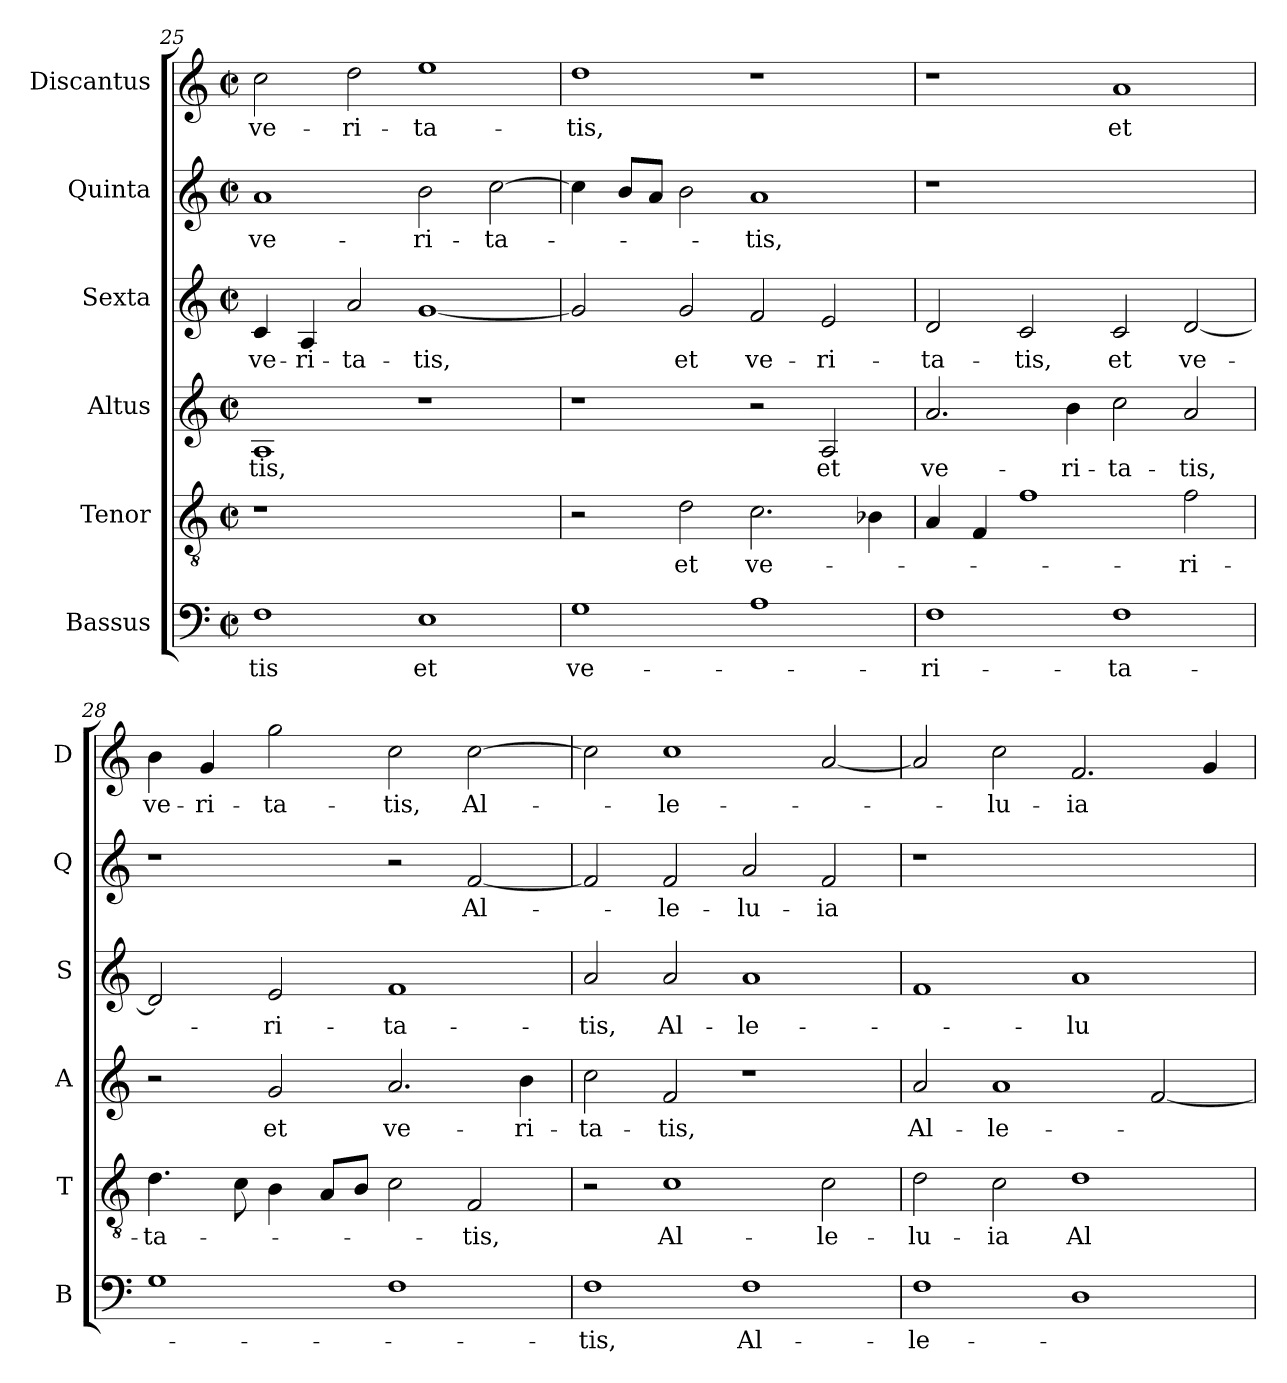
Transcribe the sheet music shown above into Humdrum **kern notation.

**kern	**text	**kern	**text	**kern	**text	**kern	**text	**kern	**text	**kern	**text
*part6	*part6	*part5	*part5	*part4	*part4	*part3	*part3	*part2	*part2	*part1	*part1
*staff6	*staff6	*staff5	*staff5	*staff4	*staff4	*staff3	*staff3	*staff2	*staff2	*staff1	*staff1
*I"Bassus	*	*I"Tenor	*	*I"Altus	*	*I"Sexta	*	*I"Quinta	*	*I"Discantus	*
*I'B	*	*I'T	*	*I'A	*	*I'S	*	*I'Q	*	*I'D	*
*clefF4	*	*clefGv2	*	*clefG2	*	*clefG2	*	*clefG2	*	*clefG2	*
*k[]	*	*k[]	*	*k[]	*	*k[]	*	*k[]	*	*k[]	*
*C:	*	*C:	*	*C:	*	*C:	*	*C:	*	*C:	*
*M2/2	*	*M2/2	*	*M2/2	*	*M2/2	*	*M2/2	*	*M2/2	*
*met(c|)	*	*met(c|)	*	*met(c|)	*	*met(c|)	*	*met(c|)	*	*met(c|)	*
=25	=25	=25	=25	=25	=25	=25	=25	=25	=25	=25	=25
!	!LO:LY:b	!	!	!	!LO:LY:b	!	!LO:LY:b	!	!LO:LY:b	!	!LO:LY:b
1F	-tis	1r	.	1A	-tis,	4c/	ve-	1a	ve-	2cc\	ve-
!	!	!	!	!	!	!	!LO:LY:b	!	!	!	!
.	.	.	.	.	.	4A/	-ri-	.	.	.	.
!	!	!	!	!	!	!	!LO:LY:b	!	!	!	!LO:LY:b
.	.	.	.	.	.	2a/	-ta-	.	.	2dd\	-ri-
!	!LO:LY:b	!	!	!	!	!	!LO:LY:b	!	!LO:LY:b	!	!LO:LY:b
1E	et	1ryy	.	1r	.	[1g	-tis,	2b\	-ri-	1ee	-ta-
!	!	!	!	!	!	!	!	!	!LO:LY:b	!	!
.	.	.	.	.	.	.	.	[2cc\	-ta-	.	.
!!LO:PB:g=z
=26	=26	=26	=26	=26	=26	=26	=26	=26	=26	=26	=26
!	!LO:LY:b	!	!	!	!	!	!	!	!	!	!LO:LY:b
1G	ve-	2r	.	1r	.	2g/]	.	4cc\]	.	1dd	-tis,
.	.	.	.	.	.	.	.	8b/L	.	.	.
.	.	.	.	.	.	.	.	8a/J	.	.	.
!	!	!	!LO:LY:b	!	!	!	!LO:LY:b	!	!	!	!
.	.	2d\	et	.	.	2g/	et	2b\	.	.	.
!	!	!	!LO:LY:b	!	!	!	!LO:LY:b	!	!LO:LY:b	!	!
1A	.	2.c\	ve-	2r	.	2f/	ve-	1a	-tis,	1r	.
!	!	!	!	!	!LO:LY:b	!	!LO:LY:b	!	!	!	!
.	.	.	.	2A/	et	2e/	-ri-	.	.	.	.
.	.	4B-X\	.	.	.	.	.	.	.	.	.
=27	=27	=27	=27	=27	=27	=27	=27	=27	=27	=27	=27
!	!LO:LY:b	!	!	!	!LO:LY:b	!	!LO:LY:b	!	!	!	!
1F	-ri-	4A/	.	2.a/	ve-	2d/	-ta-	1r	.	1r	.
.	.	4F/	.	.	.	.	.	.	.	.	.
!	!	!	!	!	!	!	!LO:LY:b	!	!	!	!
.	.	1f	.	.	.	2c/	-tis,	.	.	.	.
!	!	!	!	!	!LO:LY:b	!	!	!	!	!	!
.	.	.	.	4b\	-ri-	.	.	.	.	.	.
!	!LO:LY:b	!	!	!	!LO:LY:b	!	!LO:LY:b	!	!	!	!LO:LY:b
1F	-ta-	.	.	2cc\	-ta-	2c/	et	1ryy	.	1a	et
!	!	!	!LO:LY:b	!	!LO:LY:b	!	!LO:LY:b	!	!	!	!
.	.	2f\	-ri-	2a/	-tis,	[2d/	ve-	.	.	.	.
=28	=28	=28	=28	=28	=28	=28	=28	=28	=28	=28	=28
!	!	!	!LO:LY:b	!	!	!	!	!	!	!	!LO:LY:b
1G	.	4.d\	-ta-	2r	.	2d/]	.	1r	.	4b\	ve-
!	!	!	!	!	!	!	!	!	!	!	!LO:LY:b
.	.	.	.	.	.	.	.	.	.	4g/	-ri-
.	.	8c\	.	.	.	.	.	.	.	.	.
!	!	!	!	!	!LO:LY:b	!	!LO:LY:b	!	!	!	!LO:LY:b
.	.	4B\	.	2g/	et	2e/	-ri-	.	.	2gg\	-ta-
.	.	8A/L	.	.	.	.	.	.	.	.	.
.	.	8B/J	.	.	.	.	.	.	.	.	.
!	!	!	!	!	!LO:LY:b	!	!LO:LY:b	!	!	!	!LO:LY:b
1F	.	2c\	.	2.a/	ve-	1f	-ta-	2r	.	2cc\	-tis,
!	!	!	!LO:LY:b	!	!	!	!	!	!LO:LY:b	!	!LO:LY:b
.	.	2F/	-tis,	.	.	.	.	[2f/	Al-	[2cc\	Al-
!	!	!	!	!	!LO:LY:b	!	!	!	!	!	!
.	.	.	.	4b\	-ri-	.	.	.	.	.	.
=29	=29	=29	=29	=29	=29	=29	=29	=29	=29	=29	=29
!	!LO:LY:b	!	!	!	!LO:LY:b	!	!LO:LY:b	!	!	!	!
1F	-tis,	2r	.	2cc\	-ta-	2a/	-tis,	2f/]	.	2cc\]	.
!	!	!	!LO:LY:b	!	!LO:LY:b	!	!LO:LY:b	!	!LO:LY:b	!	!LO:LY:b
.	.	1c	Al-	2f/	-tis,	2a/	Al-	2f/	-le-	1cc	-le-
!	!LO:LY:b	!	!	!	!	!	!LO:LY:b	!	!LO:LY:b	!	!
1F	Al-	.	.	1r	.	1a	-le-	2a/	-lu-	.	.
!	!	!	!LO:LY:b	!	!	!	!	!	!LO:LY:b	!	!
.	.	2c\	-le-	.	.	.	.	2f/	-ia	[2a/	.
!!LO:LB:g=z
=30	=30	=30	=30	=30	=30	=30	=30	=30	=30	=30	=30
!	!LO:LY:b	!	!LO:LY:b	!	!LO:LY:b	!	!	!	!	!	!
1F	-le-	2d\	-lu-	2a/	Al-	1f	.	1r	.	2a/]	.
!	!	!	!LO:LY:b	!	!LO:LY:b	!	!	!	!	!	!LO:LY:b
.	.	2c\	-ia	1a	-le-	.	.	.	.	2cc\	-lu-
!	!	!	!LO:LY:b	!	!	!	!LO:LY:b	!	!	!	!LO:LY:b
1D	.	1d	Al-	.	.	1a	-lu-	1ryy	.	2.f/	-ia
.	.	.	.	[2f/	.	.	.	.	.	.	.
.	.	.	.	.	.	.	.	.	.	4g/	.
=	=	=	=	=	=	=	=	=	=	=	=
*-	*-	*-	*-	*-	*-	*-	*-	*-	*-	*-	*-
